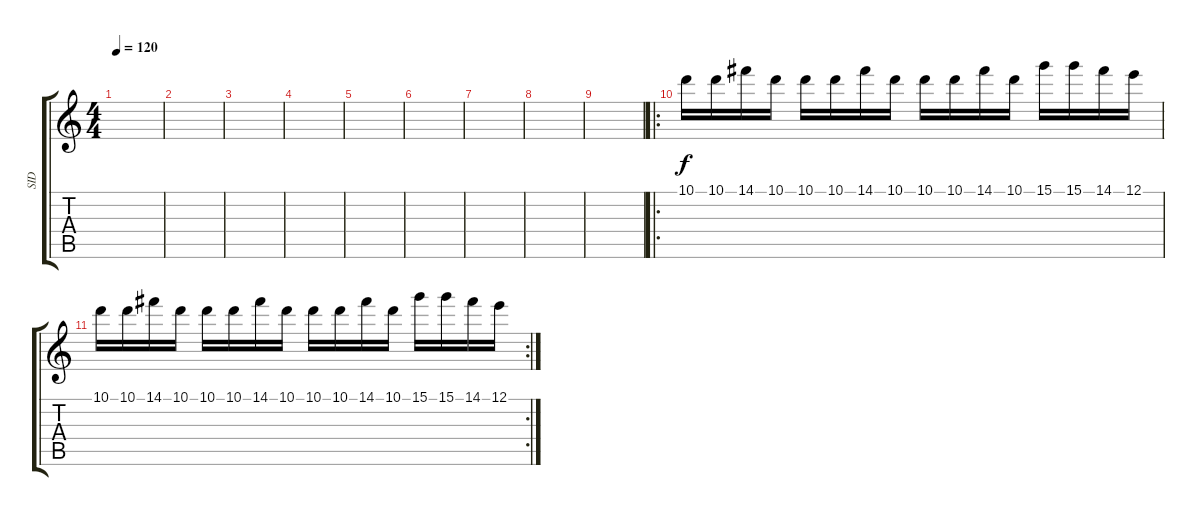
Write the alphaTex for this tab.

\track ("SID" "SID") {instrument distortionguitar}
\staff {score tabs}
\tuning (E4 B3 G3 D3 A2 E2) {hide}
\ts (4 4)
\tempo 120
\clef g2
\ks c
|
|
|
|
|
|
|
|
|
\ro
10.1.16 10.1.16 14.1.16 10.1.16 10.1.16 10.1.16 14.1.16 10.1.16 10.1.16 10.1.16 14.1.16 10.1.16 15.1.16 15.1.16 14.1.16 12.1.16 |
\rc 2
10.1.16 10.1.16 14.1.16 10.1.16 10.1.16 10.1.16 14.1.16 10.1.16 10.1.16 10.1.16 14.1.16 10.1.16 15.1.16 15.1.16 14.1.16 12.1.16
